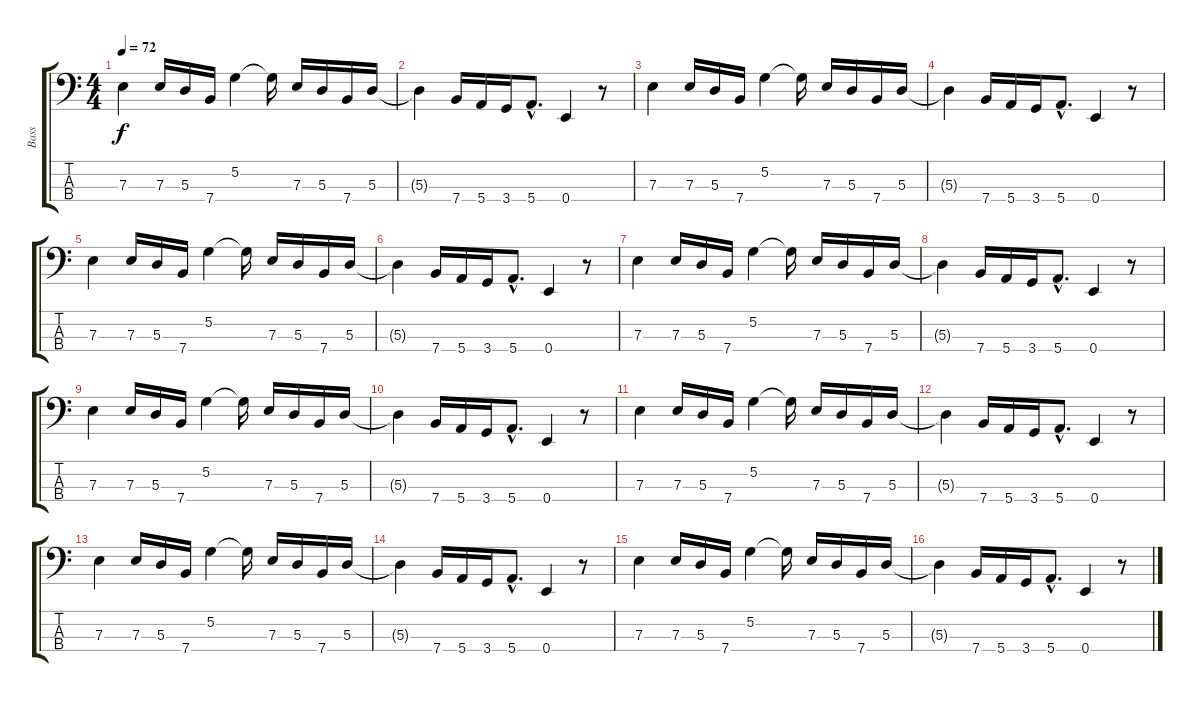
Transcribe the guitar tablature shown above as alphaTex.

\track ("Bass" "Bass") {instrument electricbasspick}
\staff {score tabs}
\tuning (G2 D2 A1 E1) {hide}
\ts (4 4)
\tempo 72
\clef f4
\ks c
7.3.4{dy f} 7.3.16 5.3.16 7.4.16 5.2.4 5.2{t}.16 7.3.16 5.3.16 7.4.16 5.3.16 |
5.3{t}.4 7.4.16 5.4.16 3.4.16 5.4{hac}.8{d} 0.4.4 r.8 |
7.3.4 7.3.16 5.3.16 7.4.16 5.2.4 5.2{t}.16 7.3.16 5.3.16 7.4.16 5.3.16 |
5.3{t}.4 7.4.16 5.4.16 3.4.16 5.4{hac}.8{d} 0.4.4 r.8 |
7.3.4 7.3.16 5.3.16 7.4.16 5.2.4 5.2{t}.16 7.3.16 5.3.16 7.4.16 5.3.16 |
5.3{t}.4 7.4.16 5.4.16 3.4.16 5.4{hac}.8{d} 0.4.4 r.8 |
7.3.4 7.3.16 5.3.16 7.4.16 5.2.4 5.2{t}.16 7.3.16 5.3.16 7.4.16 5.3.16 |
5.3{t}.4 7.4.16 5.4.16 3.4.16 5.4{hac}.8{d} 0.4.4 r.8 |
7.3.4 7.3.16 5.3.16 7.4.16 5.2.4 5.2{t}.16 7.3.16 5.3.16 7.4.16 5.3.16 |
5.3{t}.4 7.4.16 5.4.16 3.4.16 5.4{hac}.8{d} 0.4.4 r.8 |
7.3.4 7.3.16 5.3.16 7.4.16 5.2.4 5.2{t}.16 7.3.16 5.3.16 7.4.16 5.3.16 |
5.3{t}.4 7.4.16 5.4.16 3.4.16 5.4{hac}.8{d} 0.4.4 r.8 |
7.3.4 7.3.16 5.3.16 7.4.16 5.2.4 5.2{t}.16 7.3.16 5.3.16 7.4.16 5.3.16 |
5.3{t}.4 7.4.16 5.4.16 3.4.16 5.4{hac}.8{d} 0.4.4 r.8 |
7.3.4 7.3.16 5.3.16 7.4.16 5.2.4 5.2{t}.16 7.3.16 5.3.16 7.4.16 5.3.16 |
5.3{t}.4 7.4.16 5.4.16 3.4.16 5.4{hac}.8{d} 0.4.4 r.8
